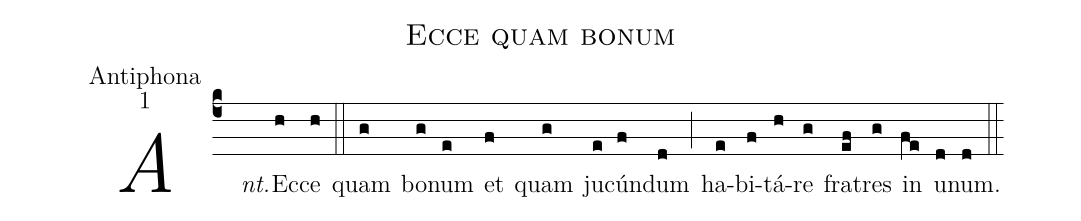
name:Ecce quam bonum;
office-part:Antiphona;
mode:1;
%%
(c4) <i>Ant.</i>() Ec(h)ce(h) (::)
quam(g) bo(g)num(e) et(f) quam(g) ju(e)cún(f)dum(d) (;) ha(e)bi(f)tá(h)re(g) fra(ef)tres(g) in(fe) u(d)num.(d) (::)
